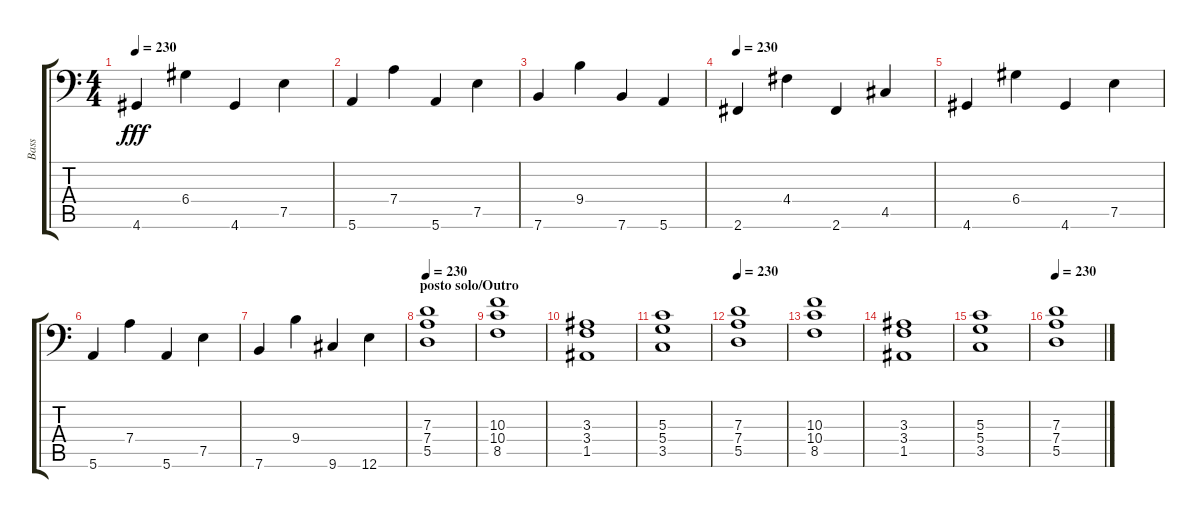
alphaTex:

\track ("Bass" "Bass") {instrument electricbassfinger}
\staff {score tabs}
\tuning (E3 B2 G2 D2 A1 E1) {hide}
\ts (4 4)
\tempo 230
\clef f4
\ks c
4.6.4{dy fff} 6.4.4 4.6.4 7.5.4 |
5.6.4 7.4.4 5.6.4 7.5.4 |
7.6.4 9.4.4 7.6.4 5.6.4 |
\tempo 230
2.6.4 4.4.4 2.6.4 4.5.4 |
4.6.4 6.4.4 4.6.4 7.5.4 |
5.6.4 7.4.4 5.6.4 7.5.4 |
7.6.4 9.4.4 9.6.4 12.6.4 |
\section ("" "posto solo/Outro")
\tempo 230
(7.3 7.4 5.5).1 |
(10.3 10.4 8.5).1 |
(3.3 3.4 1.5).1 |
(5.3 5.4 3.5).1 |
\tempo 230
(7.3 7.4 5.5).1 |
(10.3 10.4 8.5).1 |
(3.3 3.4 1.5).1 |
(5.3 5.4 3.5).1 |
\tempo 230
(7.3 7.4 5.5).1
